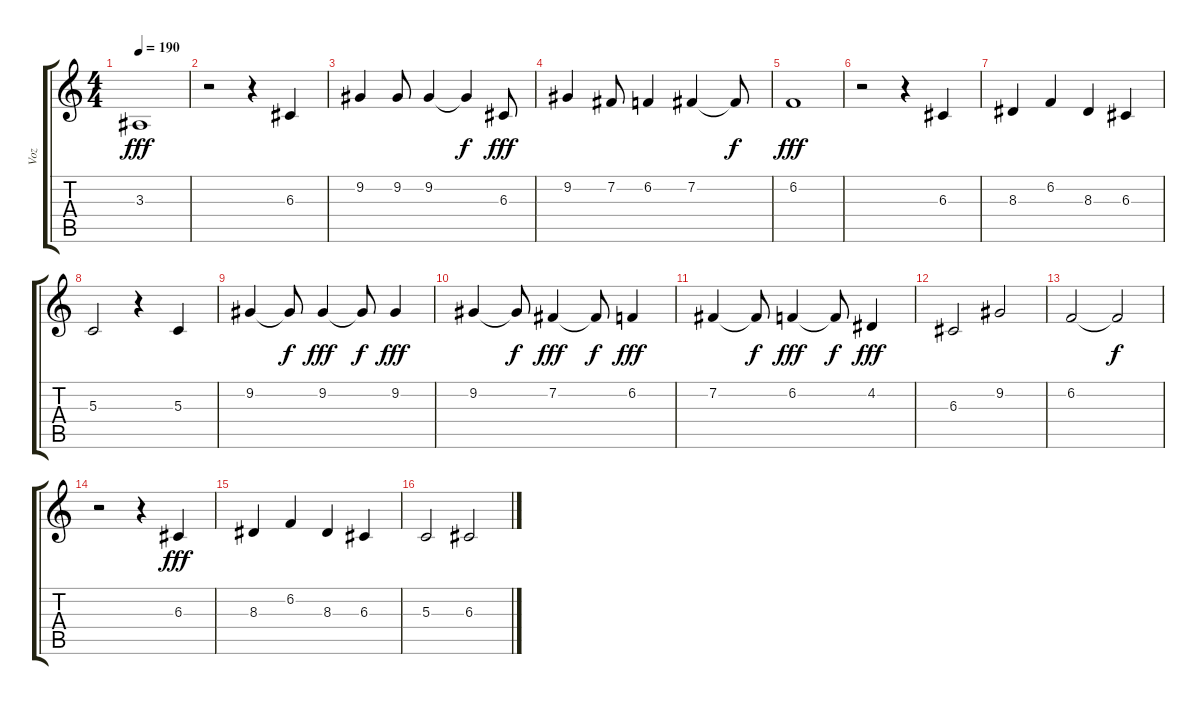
\track ("Voz" "Voz") {instrument lead1square}
\staff {score tabs}
\tuning (E4 B3 G3 D3 A2 E2) {hide}
\ts (4 4)
\tempo 190
\clef g2
\ks c
3.3.1{dy fff} |
r.2 r.4 6.3.4 |
9.2.4 9.2.8 9.2.4 9.2{t}.4{dy f} 6.3.8{dy fff} |
9.2.4 7.2.8 6.2.4 7.2.4 7.2{t}.8{dy f} |
6.2.1{dy fff} |
r.2 r.4 6.3.4 |
8.3.4 6.2.4 8.3.4 6.3.4 |
5.3.2 r.4 5.3.4 |
9.2.4 9.2{t}.8{dy f} 9.2.4{dy fff} 9.2{t}.8{dy f} 9.2.4{dy fff} |
9.2.4 9.2{t}.8{dy f} 7.2.4{dy fff} 7.2{t}.8{dy f} 6.2.4{dy fff} |
7.2.4 7.2{t}.8{dy f} 6.2.4{dy fff} 6.2{t}.8{dy f} 4.2.4{dy fff} |
6.3.2 9.2.2 |
6.2.2 6.2{t}.2{dy f} |
r.2 r.4 6.3.4{dy fff} |
8.3.4 6.2.4 8.3.4 6.3.4 |
5.3.2 6.3.2
